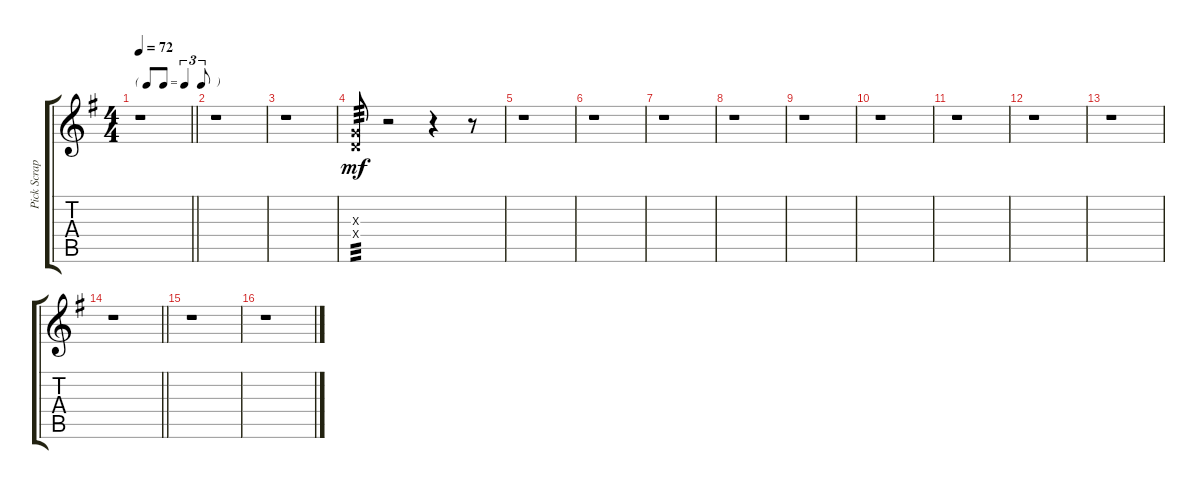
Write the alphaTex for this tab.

\track ("Pick Scrape" "Pick Scrap") {instrument guitarfretnoise}
\staff {score tabs}
\tuning (E4 B3 G4 D4 G4 E3) {hide}
\ts (4 4)
\tf triplet8th
\tempo 72
\clef g2
\barLineRight lightlight
\ks g
r.1{dy mf} |
r.1 |
r.1 |
(0.3{x} 0.4{x}).8{tp 3} r.2 r.4 r.8 |
r.1 |
r.1 |
r.1 |
r.1 |
r.1 |
r.1 |
r.1 |
r.1 |
r.1 |
\barLineRight lightlight
r.1 |
r.1 |
r.1
